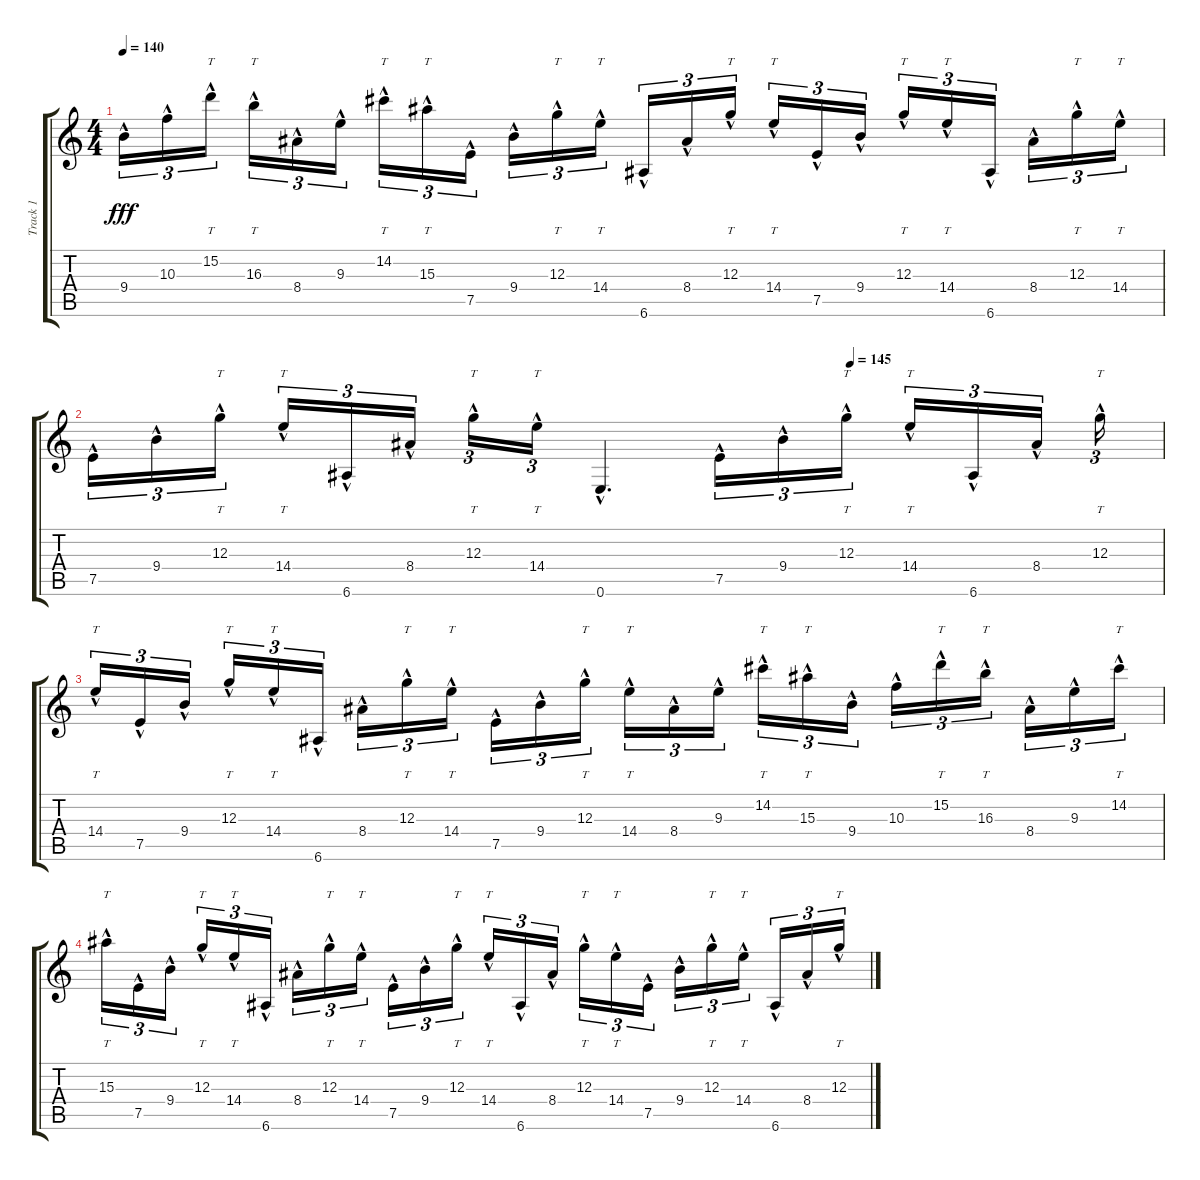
\track ("Track 1" "Track 1") {instrument overdrivenguitar}
\staff {score tabs}
\tuning (E4 B3 G3 D3 A2 E2) {hide}
\ts (4 4)
\tempo 140
\clef g2
\ks c
9.4{hac}.16{tu (3 2) dy fff} 10.3{hac}.16{tu (3 2)} 15.2{hac}.16{tt tu (3 2) beam splitsecondary} 16.3{hac}.16{tt tu (3 2)} 8.4{hac}.16{tu (3 2)} 9.3{hac}.16{tu (3 2)} 14.2{hac}.16{tt tu (3 2)} 15.3{hac}.16{tt tu (3 2)} 7.5{hac}.16{tu (3 2) beam splitsecondary} 9.4{hac}.16{tu (3 2)} 12.3{hac}.16{tt tu (3 2)} 14.4{hac}.16{tt tu (3 2)} 6.6{hac}.16{tu (3 2)} 8.4{hac}.16{tu (3 2)} 12.3{hac}.16{tt tu (3 2) beam splitsecondary} 14.4{hac}.16{tt tu (3 2)} 7.5{hac}.16{tu (3 2)} 9.4{hac}.16{tu (3 2)} 12.3{hac}.16{tt tu (3 2)} 14.4{hac}.16{tt tu (3 2)} 6.6{hac}.16{tu (3 2) beam splitsecondary} 8.4{hac}.16{tu (3 2)} 12.3{hac}.16{tt tu (3 2)} 14.4{hac}.16{tt tu (3 2)} |
\tempo (145 0.7083333333333334)
7.5{hac}.16{tu (3 2)} 9.4{hac}.16{tu (3 2)} 12.3{hac}.16{tt tu (3 2) beam splitsecondary} 14.4{hac}.16{tt tu (3 2)} 6.6{hac}.16{tu (3 2)} 8.4{hac}.16{tu (3 2)} 12.3{hac}.16{tt tu (3 2)} 14.4{hac}.16{tt tu (3 2)} 0.6{hac}.4{d} 7.5{hac}.16{tu (3 2)} 9.4{hac}.16{tu (3 2)} 12.3{hac}.16{tt tu (3 2) beam splitsecondary} 14.4{hac}.16{tt tu (3 2)} 6.6{hac}.16{tu (3 2)} 8.4{hac}.16{tu (3 2) beam splitsecondary} 12.3{hac}.16{tt tu (3 2)} |
14.4{hac}.16{tt tu (3 2)} 7.5{hac}.16{tu (3 2)} 9.4{hac}.16{tu (3 2) beam splitsecondary} 12.3{hac}.16{tt tu (3 2)} 14.4{hac}.16{tt tu (3 2)} 6.6{hac}.16{tu (3 2)} 8.4{hac}.16{tu (3 2)} 12.3{hac}.16{tt tu (3 2)} 14.4{hac}.16{tt tu (3 2) beam splitsecondary} 7.5{hac}.16{tu (3 2)} 9.4{hac}.16{tu (3 2)} 12.3{hac}.16{tt tu (3 2)} 14.4{hac}.16{tt tu (3 2)} 8.4{hac}.16{tu (3 2)} 9.3{hac}.16{tu (3 2) beam splitsecondary} 14.2{hac}.16{tt tu (3 2)} 15.3{hac}.16{tt tu (3 2)} 9.4{hac}.16{tu (3 2)} 10.3{hac}.16{tu (3 2)} 15.2{hac}.16{tt tu (3 2)} 16.3{hac}.16{tt tu (3 2) beam splitsecondary} 8.4{hac}.16{tu (3 2)} 9.3{hac}.16{tu (3 2)} 14.2{hac}.16{tt tu (3 2)} |
15.3{hac}.16{tt tu (3 2)} 7.5{hac}.16{tu (3 2)} 9.4{hac}.16{tu (3 2) beam splitsecondary} 12.3{hac}.16{tt tu (3 2)} 14.4{hac}.16{tt tu (3 2)} 6.6{hac}.16{tu (3 2)} 8.4{hac}.16{tu (3 2)} 12.3{hac}.16{tt tu (3 2)} 14.4{hac}.16{tt tu (3 2) beam splitsecondary} 7.5{hac}.16{tu (3 2)} 9.4{hac}.16{tu (3 2)} 12.3{hac}.16{tt tu (3 2)} 14.4{hac}.16{tt tu (3 2)} 6.6{hac}.16{tu (3 2)} 8.4{hac}.16{tu (3 2) beam splitsecondary} 12.3{hac}.16{tt tu (3 2)} 14.4{hac}.16{tt tu (3 2)} 7.5{hac}.16{tu (3 2)} 9.4{hac}.16{tu (3 2)} 12.3{hac}.16{tt tu (3 2)} 14.4{hac}.16{tt tu (3 2) beam splitsecondary} 6.6{hac}.16{tu (3 2)} 8.4{hac}.16{tu (3 2)} 12.3{hac}.16{tt tu (3 2)}
